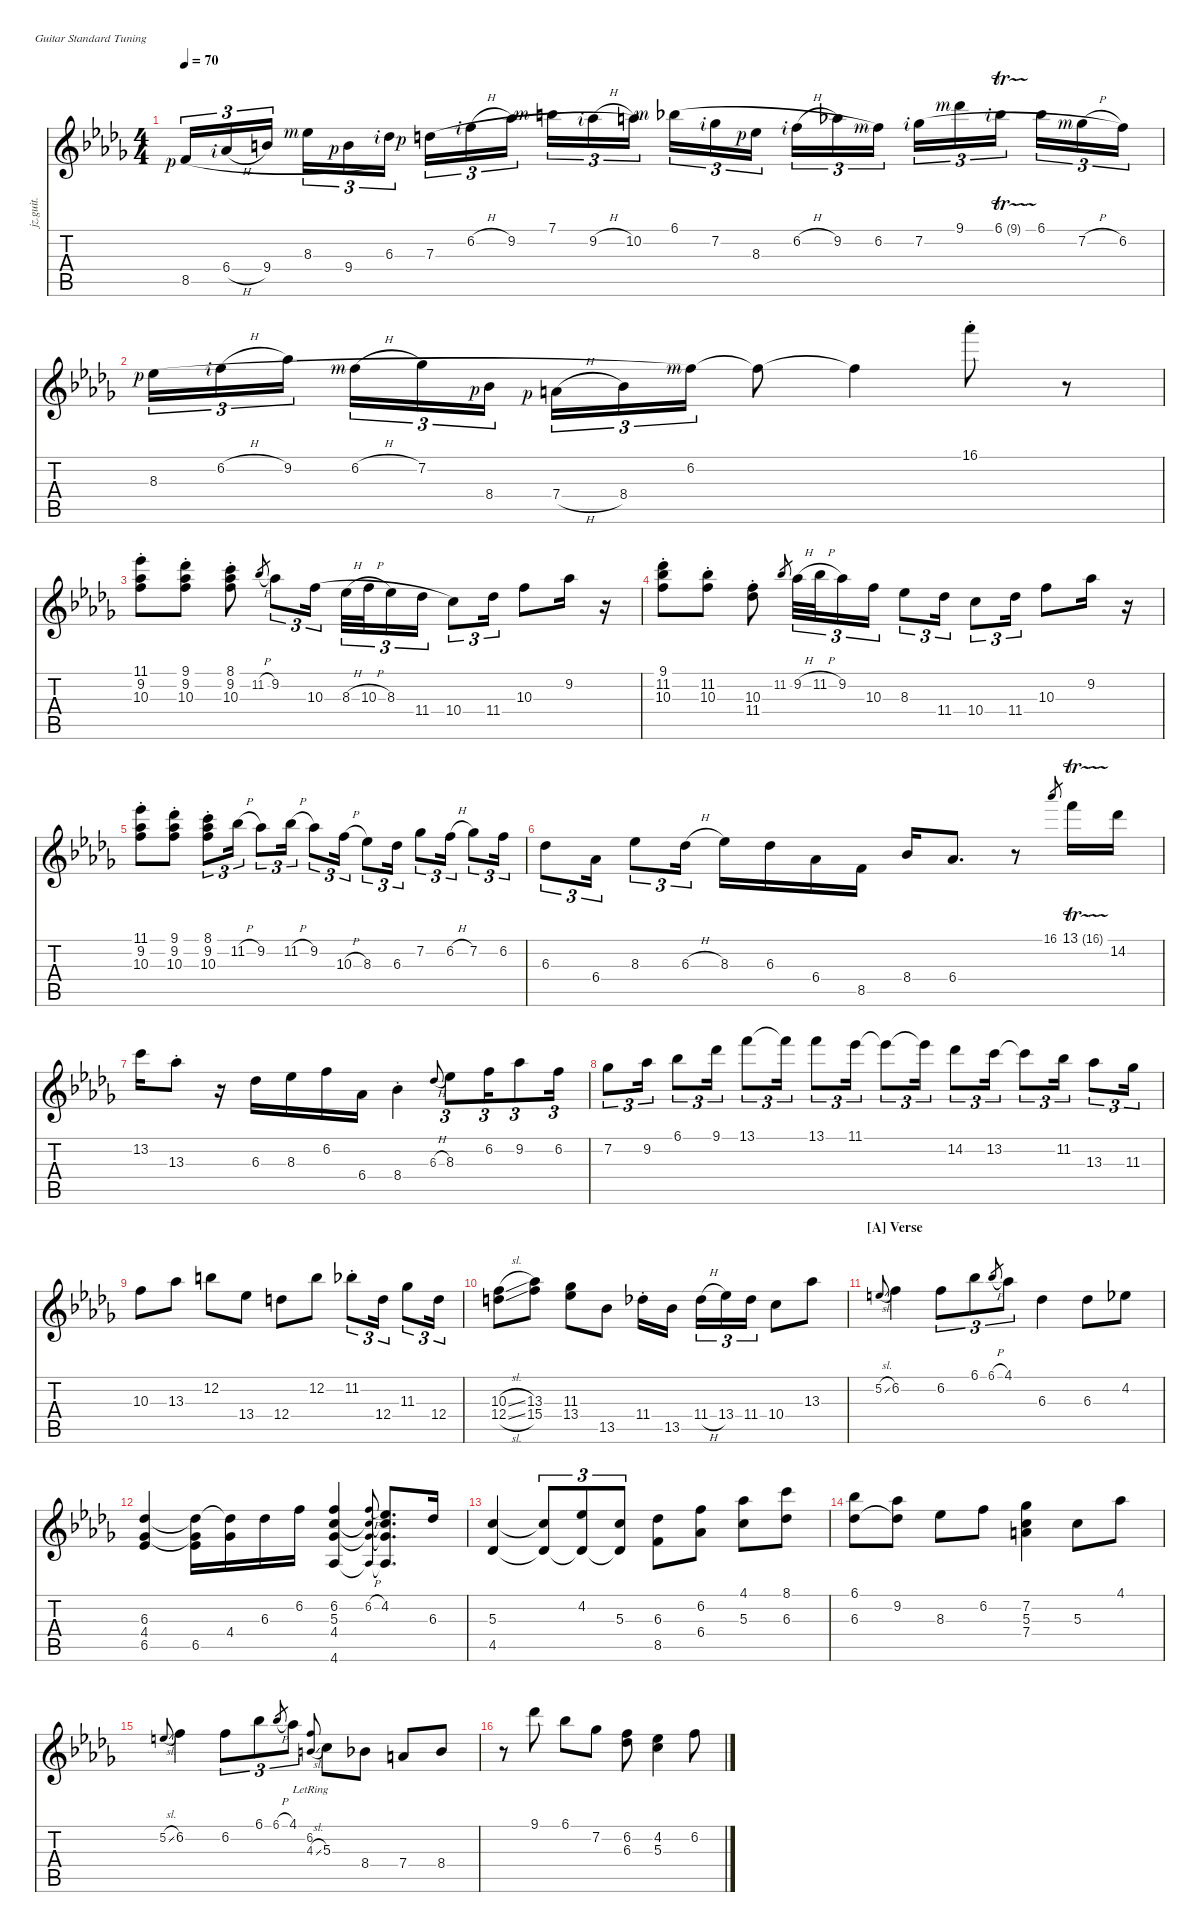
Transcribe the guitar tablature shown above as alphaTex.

\defaultSystemsLayout 4
\hideDynamics
\bracketExtendMode nobrackets
\track ("Jazz Guitar" "jz.guit.") {instrument electricguitarjazz}
\staff {score tabs}
\tuning (E4 B3 G3 D3 A2 E2)
\ts (4 4)
\tempo 70
\clef g2
\ks db
8.5{rf 1 acc forcenatural}.16{tu (3 2) dy mf legatoorigin beam Up} 6.4{h rf 2 acc b}.16{tu (3 2) legatoorigin beam Up} 9.4{acc forcenatural}.16{tu (3 2) legatoorigin beam Up} 8.3{rf 3 acc b}.16{tu (3 2) legatoorigin beam Down} 9.4{rf 1 acc forcenatural}.16{tu (3 2) legatoorigin beam Down} 6.3{rf 2 acc b}.16{tu (3 2) beam Down} 7.3{rf 1 acc forcenatural}.16{tu (3 2) legatoorigin beam Down} 6.2{h rf 2 acc forcenatural}.16{tu (3 2) legatoorigin beam Down} 9.2{acc b}.16{tu (3 2) legatoorigin beam Down} 7.1{rf 3 acc forcenatural}.16{tu (3 2) legatoorigin beam Down} 9.2{h rf 2 acc b}.16{tu (3 2) legatoorigin beam Down} 10.2{acc forcenatural}.16{tu (3 2) beam Down} 6.1{rf 3 acc b}.16{tu (3 2) legatoorigin beam Down} 7.2{rf 2 acc b}.16{tu (3 2) legatoorigin beam Down} 8.3{rf 1 acc b}.16{tu (3 2) legatoorigin beam Down} 6.2{h rf 2 acc forcenatural}.16{tu (3 2) legatoorigin beam Down} 9.2{acc b}.16{tu (3 2) legatoorigin beam Down} 6.2{rf 3 acc forcenatural}.16{tu (3 2) beam Down} 7.2{rf 2 acc b}.16{tu (3 2) legatoorigin beam Down} 9.1{rf 3 acc b}.16{tu (3 2) legatoorigin beam Down} 6.1{tr (9 16) rf 2 acc b}.16{tu (3 2) legatoorigin beam Down} 6.1{acc b}.16{tu (3 2) legatoorigin beam Down} 7.2{h rf 3 acc b}.16{tu (3 2) legatoorigin beam Down} 6.2{acc forcenatural}.16{tu (3 2) beam Down} |
8.3{rf 1 acc b}.16{tu (3 2) legatoorigin beam Down} 6.2{h rf 2 acc forcenatural}.16{tu (3 2) legatoorigin beam Down} 9.2{acc b}.16{tu (3 2) legatoorigin beam Down} 6.2{h rf 3 acc forcenatural}.16{tu (3 2) legatoorigin beam Down} 7.2{acc b}.16{tu (3 2) legatoorigin beam Down} 8.4{rf 1 acc b}.16{tu (3 2) legatoorigin beam Down} 7.4{h rf 1 acc forcenatural}.16{tu (3 2) legatoorigin beam Down} 8.4{acc b}.16{tu (3 2) legatoorigin beam Down} 6.2{rf 3 acc forcenatural}.16{tu (3 2) beam Down} 6.2{t acc forcenatural}.8{beam Down} 6.2{t acc forcenatural}.4{beam Down} 16.1{st acc b}.8{beam Down} r.8{beam Down} |
(11.1{st acc b} 9.2{st acc b} 10.3{st acc forcenatural}).8{beam Down} (9.1{st acc b} 9.2{st acc b} 10.3{st acc forcenatural}).8{beam Down} (8.1{st acc forcenatural} 9.2{st acc b} 10.3{acc forcenatural}).8{beam Down} 11.2{h acc b}.8{gr beam Up} 9.2{acc b}.8{tu (3 2) beam Down} 10.3{acc forcenatural}.16{tu (3 2) legatoorigin beam Down} 8.3{h acc b}.32{tu (3 2) legatoorigin beam Down} 10.3{h acc forcenatural}.32{tu (3 2) legatoorigin beam Down} 8.3{acc b}.16{tu (3 2) legatoorigin beam Down} 11.4{acc b}.16{tu (3 2) legatoorigin beam Down} 10.4{acc forcenatural}.8{tu (3 2) beam Down} 11.4{acc b}.16{tu (3 2) beam Down} 10.3{acc forcenatural}.8{beam Down} 9.2{acc b}.16{beam Down} r.16{beam Down} |
(9.1{st acc b} 11.2{acc b} 10.3{acc forcenatural}).8{beam Down} (11.2{st acc b} 10.3{acc forcenatural}).8{beam Down} (10.3{st acc forcenatural} 11.4{acc b}).8{beam Down} 11.2{acc b}.8{gr beam Up} 9.2{h acc b}.32{tu (3 2) beam Down} 11.2{h acc b}.32{tu (3 2) beam Down} 9.2{acc b}.16{tu (3 2) beam Down} 10.3{acc forcenatural}.16{tu (3 2) beam Down} 8.3{acc b}.8{tu (3 2) beam Down} 11.4{acc b}.16{tu (3 2) beam Down} 10.4{acc forcenatural}.8{tu (3 2) beam Down} 11.4{acc b}.16{tu (3 2) beam Down} 10.3{acc forcenatural}.8{beam Down} 9.2{acc b}.16{beam Down} r.16{beam Down} |
(11.1{st acc b} 9.2{st acc b} 10.3{st acc forcenatural}).8{beam Down} (9.1{st acc b} 9.2{st acc b} 10.3{st acc forcenatural}).8{beam Down} (8.1{st acc forcenatural} 9.2{st acc b} 10.3{acc forcenatural}).8{tu (3 2) beam Down} 11.2{h acc b}.16{tu (3 2) beam Down} 9.2{acc b}.8{tu (3 2) beam Down} 11.2{h acc b}.16{tu (3 2) beam Down} 9.2{acc b}.8{tu (3 2) beam Down} 10.3{h acc forcenatural}.16{tu (3 2) beam Down} 8.3{acc b}.8{tu (3 2) beam Down} 6.3{acc b}.16{tu (3 2) beam Down} 7.2{acc b}.8{tu (3 2) beam Down} 6.2{h acc forcenatural}.16{tu (3 2) beam Down} 7.2{acc b}.8{tu (3 2) beam Down} 6.2{acc forcenatural}.16{tu (3 2) beam Down} |
6.3{acc b}.8{tu (3 2) beam Down} 6.4{acc b}.16{tu (3 2) beam Down} 8.3{acc b}.8{tu (3 2) beam Down} 6.3{h acc b}.16{tu (3 2) beam Down} 8.3{acc b}.16{beam Down} 6.3{acc b}.16{beam Down} 6.4{acc b}.16{beam Down} 8.5{acc forcenatural}.16{beam Down} 8.4{acc b}.16{beam Up} 6.4{acc b}.8{d beam Up} r.8{beam Down} 16.1{acc b}.8{gr beam Up} 13.1{tr (16 16) acc forcenatural}.16{beam Down} 14.2{acc b}.16{beam Down} |
13.2{acc forcenatural}.16{beam Down} 13.3{st acc b}.8{beam Down} r.16{beam Down} 6.3{acc b}.16{beam Down} 8.3{acc b}.16{beam Down} 6.2{acc forcenatural}.16{beam Down} 6.4{acc b}.16{beam Down} 8.4{st acc b}.4{beam Down} 6.3{h acc b}.8{gr onbeat beam Up} 8.3{acc b}.8{tu (3 2) beam Down} 6.2{acc forcenatural}.16{tu (3 2) beam Down} 9.2{acc b}.8{tu (3 2) beam Down} 6.2{acc forcenatural}.16{tu (3 2) beam Down} |
7.2{acc b}.8{tu (3 2) beam Down} 9.2{acc b}.16{tu (3 2) beam Down} 6.1{acc b}.8{tu (3 2) beam Down} 9.1{acc b}.16{tu (3 2) beam Down} 13.1{acc forcenatural}.8{tu (3 2) beam Down} 13.1{t acc forcenatural}.16{tu (3 2) beam Down} 13.1{acc forcenatural}.8{tu (3 2) beam Down} 11.1{acc b}.16{tu (3 2) beam Down} 11.1{t acc b}.8{tu (3 2) beam Down} 11.1{t acc b}.16{tu (3 2) beam Down} 14.2{acc b}.8{tu (3 2) beam Down} 13.2{acc forcenatural}.16{tu (3 2) beam Down} 13.2{t acc forcenatural}.8{tu (3 2) beam Down} 11.2{acc b}.16{tu (3 2) beam Down} 13.3{acc b}.8{tu (3 2) beam Down} 11.3{acc b}.16{tu (3 2) beam Down} |
10.3{acc forcenatural}.8{beam Down} 13.3{acc b}.8{beam Down} 12.2{acc forcenatural}.8{beam Down} 13.4{acc b}.8{beam Down} 12.4{acc forcenatural}.8{beam Down} 12.2{acc forcenatural}.8{beam Down} 11.2{st acc b}.8{tu (3 2) beam Down} 12.4{acc forcenatural}.16{tu (3 2) beam Down} 11.3{acc b}.8{tu (3 2) beam Down} 12.4{acc forcenatural}.16{tu (3 2) beam Down} |
(12.4{sl acc forcenatural} 10.3{sl acc forcenatural}).8{beam Down} (15.4{acc forcenatural} 13.3{acc b}).8{beam Down} (11.3{acc b} 13.4{acc b}).8{beam Down} 13.5{acc b}.8{beam Down} 11.4{st acc b}.16{beam Down} 13.5{acc b}.16{beam Down} 11.4{h acc b}.16{tu (3 2) beam Down} 13.4{acc b}.16{tu (3 2) beam Down} 11.4{acc b}.16{tu (3 2) beam Down} 10.4{acc forcenatural}.8{beam Down} 13.3{acc b}.8{beam Down} |
\section ("A" "Verse")
5.2{sl acc forcenatural}.8{gr onbeat beam Up} 6.2{acc forcenatural}.4{beam Down} 6.2{acc forcenatural}.8{tu (3 2) beam Down} 6.1{acc b}.8{tu (3 2) beam Down} 6.1{h acc b}.8{tu (3 2) gr beam Up} 4.1{acc b}.8{tu (3 2) beam Down} 6.3{acc b}.4{beam Down} 6.3{acc b}.8{dy mp beam Down} 4.2{acc b}.8{beam Down} |
(4.4{acc b} 6.3{acc b} 6.5{acc b}).4{dy p beam Up} (6.5{acc b} 6.3{t acc b} 4.4{t acc b}).16{dy mf beam Down} (4.4{acc b} 6.3{t acc b}).16{beam Down} 6.3{acc b}.16{beam Down} 6.2{acc forcenatural}.16{beam Down} (6.2{acc forcenatural} 5.3{acc forcenatural} 4.4{acc b} 4.6{acc b}).4{dy mp beam Up} (6.2{h acc forcenatural} 5.3{t acc forcenatural} 4.4{t acc b} 4.6{t acc b}).8{gr onbeat dy f beam Up} (4.2{acc b} 5.3{t acc forcenatural} 4.4{t acc b} 4.6{t acc b}).8{d beam Up} 6.3{acc b}.16{beam Up} |
(5.3{acc forcenatural} 4.5{acc b}).4{dy mp beam Up} (5.3{t acc forcenatural} 4.5{t acc b}).8{tu (3 2) beam Up} (4.2{acc b} 4.5{t acc b}).8{tu (3 2) beam Up} (5.3{acc forcenatural} 4.5{t acc b}).8{tu (3 2) beam Up} (6.3{acc b} 8.5{acc forcenatural}).8{beam Down} (6.2{acc forcenatural} 6.4{acc b}).8{beam Down} (4.1{acc b} 5.3{acc forcenatural}).8{beam Down} (8.1{acc forcenatural} 6.3{acc b}).8{beam Down} |
(6.1{acc b} 6.3{acc b}).8{beam Down} (9.2{acc b} 6.3{t acc b}).8{beam Down} 8.3{acc b}.8{beam Down} 6.2{acc forcenatural}.8{beam Down} (7.4{acc forcenatural} 5.3{acc forcenatural} 7.2{acc b}).4{beam Down} 5.3{acc forcenatural}.8{beam Down} 4.1{acc b}.8{beam Down} |
5.2{sl acc forcenatural}.8{gr onbeat beam Up} 6.2{acc forcenatural}.4{beam Down} 6.2{acc forcenatural}.8{tu (3 2) beam Down} 6.1{acc b}.8{tu (3 2) beam Down} 6.1{h acc b}.8{tu (3 2) gr beam Up} 4.1{acc b}.8{tu (3 2) beam Down} (4.3{sl acc forcenatural} 6.2{lr acc forcenatural}).8{gr onbeat beam Up} 5.3{acc forcenatural}.8{beam Down} 8.4{acc b}.8{beam Down} 7.4{acc forcenatural}.8{beam Up} 8.4{acc b}.8{beam Up} |
r.8{beam Down} 9.1{acc b}.8{beam Down} 6.1{acc b}.8{beam Down} 7.2{acc b}.8{beam Down} (6.2{acc forcenatural} 6.3{acc b}).8{beam Down} (4.2{acc b} 5.3{acc forcenatural}).4{beam Down} 6.2{acc forcenatural}.8{beam Down}
